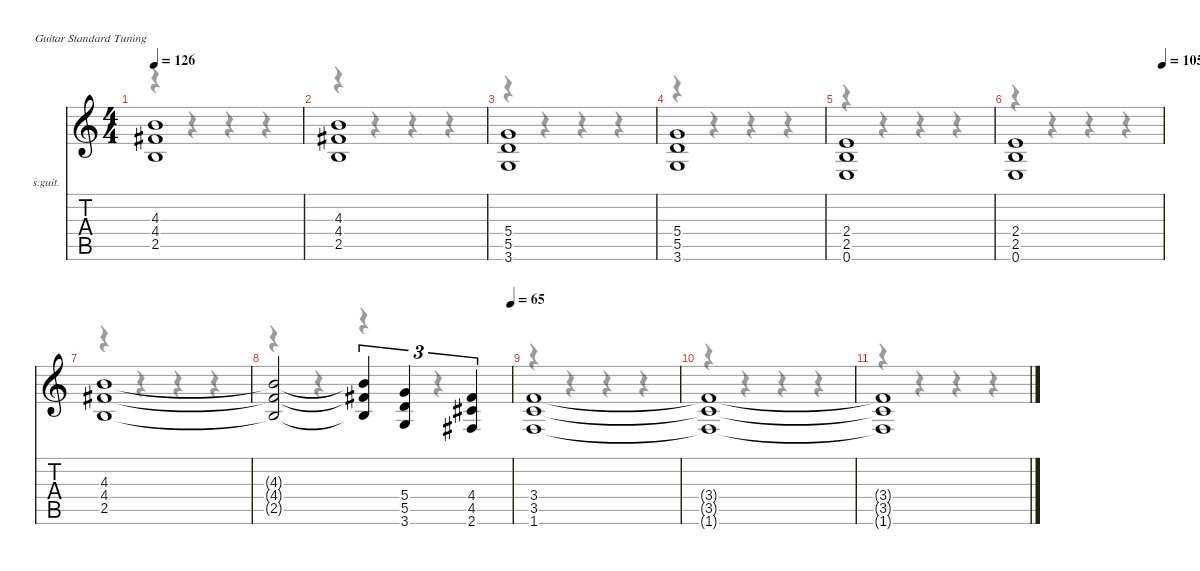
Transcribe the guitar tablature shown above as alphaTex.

\defaultSystemsLayout 4
\hideDynamics
\bracketExtendMode nobrackets
\firstSystemTrackNameOrientation horizontal
\otherSystemsTrackNameOrientation horizontal
\chordDiagramsInScore
\track ("Guitar 2" "s.guit.") {instrument acousticguitarsteel}
\staff {score tabs}
\tuning (E4 B3 G3 D3 A2 E2)
\voice
\ts (4 4)
\tempo 126
\clef g2
\ks c
(4.3 4.4{acc #} 2.5).1{dy f beam Up} |
(4.3 4.4{acc #} 2.5).1{beam Up} |
(5.4 5.5 3.6).1{beam Up} |
(5.4 5.5 3.6).1{beam Up} |
(2.4 2.5 0.6).1{beam Up} |
\tempo (105 1)
(2.4 2.5 0.6).1{beam Up} |
(4.3 4.4{acc #} 2.5).1{beam Up} |
\tempo (65 1)
(4.3{t} 4.4{t acc #} 2.5{t}).2{beam Up} (4.3{t} 4.4{t acc #} 2.5{t}).4{tu (3 2) beam Up} (5.4 5.5 3.6).4{tu (3 2) beam Up} (4.4{acc #} 4.5{acc #} 2.6{acc #}).4{tu (3 2) beam Up} |
(3.4 3.5 1.6).1{beam Up} |
(3.4{t} 3.5{t} 1.6{t}).1{beam Up} |
(3.4{t} 3.5{t} 1.6{t}).1{beam Up}
\voice
\clef g2
\ottava regular
\simile none
\ks c
r.4{dy mf beam Down} r.4{beam Down} r.4{beam Down} r.4{beam Down} |
r.4{beam Down} r.4{beam Down} r.4{beam Down} r.4{beam Down} |
r.4{beam Down} r.4{beam Down} r.4{beam Down} r.4{beam Down} |
r.4{beam Down} r.4{beam Down} r.4{beam Down} r.4{beam Down} |
r.4{beam Down} r.4{beam Down} r.4{beam Down} r.4{beam Down} |
r.4{beam Down} r.4{beam Down} r.4{beam Down} r.4{beam Down} |
r.4{beam Down} r.4{beam Down} r.4{beam Down} r.4{beam Down} |
r.4{beam Down} r.4{beam Down} r.4{beam Down} r.4{beam Down} |
r.4{beam Down} r.4{beam Down} r.4{beam Down} r.4{beam Down} |
r.4{beam Down} r.4{beam Down} r.4{beam Down} r.4{beam Down} |
r.4{beam Down} r.4{beam Down} r.4{beam Down} r.4{beam Down}
